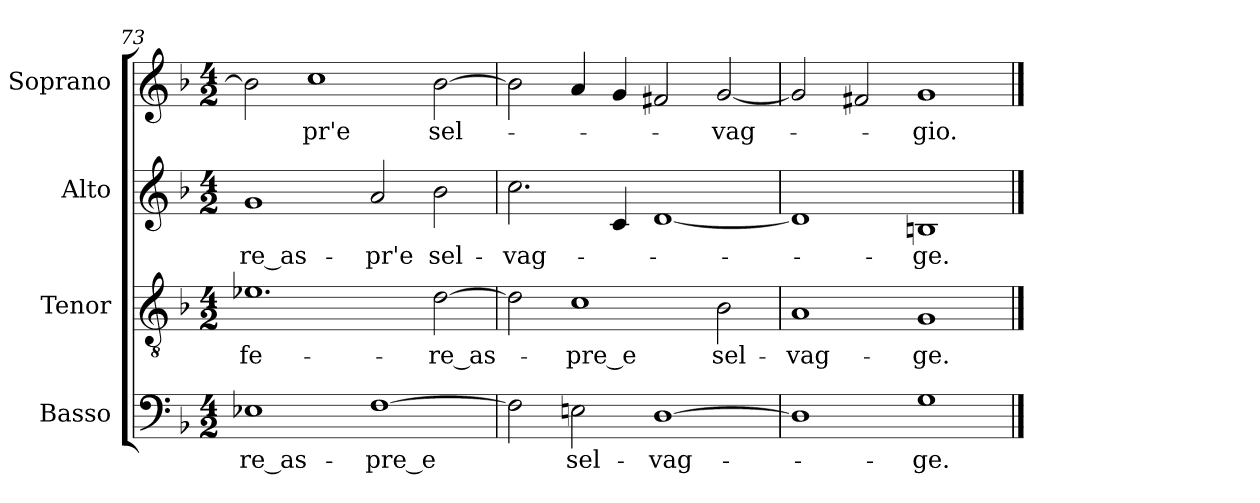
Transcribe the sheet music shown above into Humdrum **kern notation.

**kern	**text	**kern	**text	**kern	**text	**kern	**text
*part4	*part4	*part3	*part3	*part2	*part2	*part1	*part1
*staff4	*staff4	*staff3	*staff3	*staff2	*staff2	*staff1	*staff1
*I"Basso	*	*I"Tenor	*	*I"Alto	*	*I"Soprano	*
*	*	*I'T.	*	*I'A.	*	*I'Sop.	*
*clefF4	*	*clefGv2	*	*clefG2	*	*clefG2	*
*	*	*ITrd7c12	*	*	*	*	*
*k[b-]	*	*k[b-]	*	*k[b-]	*	*k[b-]	*
*F:	*	*F:	*	*F:	*	*F:	*
*M4/2	*	*M4/2	*	*M4/2	*	*M4/2	*
=73	=73	=73	=73	=73	=73	=73	=73
!	!LO:LY:b:color=#000000	!	!	!	!	!	!
!	!	!	!LO:LY:b:color=#000000	!	!	!	!
!	!	!	!	!	!LO:LY:b:color=#000000	!	!
1E-Xi	-re_as-	1.E-Xi	fe-	1gi	-re_as-	2b-i\]	.
!	!	!	!	!	!	!	!LO:LY:b:color=#000000
.	.	.	.	.	.	1cci	-pr'e
!	!LO:LY:b:color=#000000	!	!	!	!	!	!
!	!	!	!	!	!LO:LY:b:color=#000000	!	!
[>1Fi	-pre_e	.	.	2ai/	-pr'e	.	.
!	!	!	!LO:LY:b:color=#000000	!	!	!	!
!	!	!	!	!	!LO:LY:b:color=#000000	!	!
!	!	!	!	!	!	!	!LO:LY:b:color=#000000
.	.	[>2Di\	-re_as-	2b-i\	sel-	[>2b-i\	sel-
=74	=74	=74	=74	=74	=74	=74	=74
!	!	!	!	!	!LO:LY:b:color=#000000	!	!
2Fi\]	.	2Di\]	.	2.cci\	-vag-	2b-i\]	.
!	!LO:LY:b:color=#000000	!	!	!	!	!	!
!	!	!	!LO:LY:b:color=#000000	!	!	!	!
2Eni\	sel-	1Ci	-pre_e	.	.	4ai/	.
.	.	.	.	4ci/	.	4gi/	.
!	!LO:LY:b:color=#000000	!	!	!	!	!	!
[>1Di	-vag-	.	.	[<1di	.	2f#Xi/	.
!	!	!	!LO:LY:b:color=#000000	!	!	!	!
!	!	!	!	!	!	!	!LO:LY:b:color=#000000
.	.	2BB-i\	sel-	.	.	[<2gi/	-vag-
=75	=75	=75	=75	=75	=75	=75	=75
!	!	!	!LO:LY:b:color=#000000	!	!	!	!
1Di]	.	1AAi	-vag-	1di]	.	2gi/]	.
.	.	.	.	.	.	2f#Xi/	.
!	!LO:LY:b:color=#000000	!	!	!	!	!	!
!	!	!	!LO:LY:b:color=#000000	!	!	!	!
!	!	!	!	!	!LO:LY:b:color=#000000	!	!
!	!	!	!	!	!	!	!LO:LY:b:color=#000000
1Gi	-ge.	1GGi	-ge.	1Bni	-ge.	1gi	-gio.
==	==	==	==	==	==	==	==
*-	*-	*-	*-	*-	*-	*-	*-
